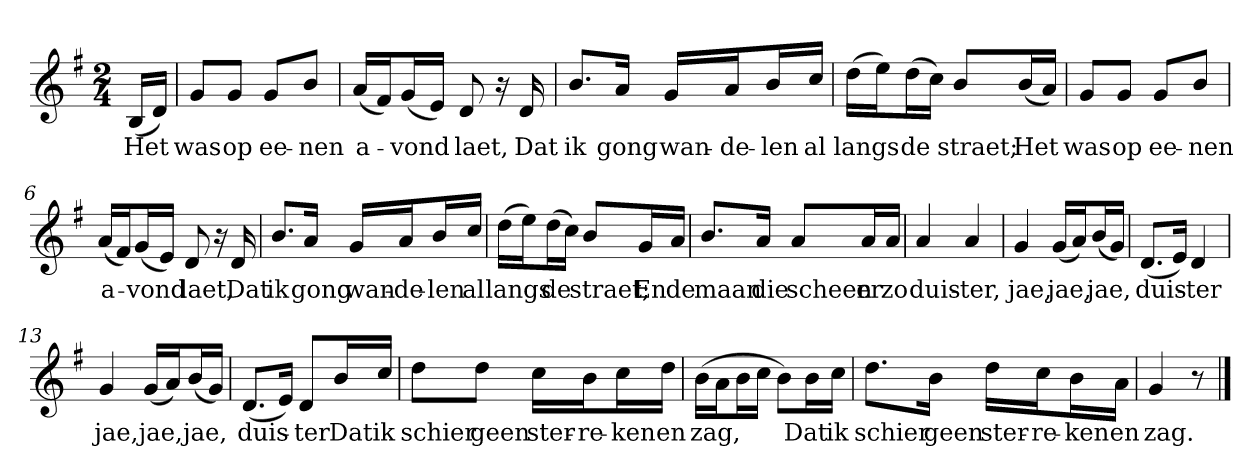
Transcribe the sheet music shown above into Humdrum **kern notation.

**kern	**text
*part1	*part1
*staff1	*staff1
*clefG2	*
*k[f#]	*
*G:	*
*M2/4	*
*MM120	*
=	=
(16B/LL	Het
16d/JJ)	.
=1	=1
8g/L	was
8g/J	op
8g/L	ee-
8b/J	-nen
=2	=2
(16a/LL	a-
16f#/J)	.
(16g/L	-vond
16e/JJ)	.
8d	laet,
16r	.
16d	Dat
=3	=3
8.b/L	ik
16a/Jk	gong
16g/LL	wan-
16a/J	-de-
16b/L	-len
16cc/JJ	al
=4	=4
(16dd\LL	langs
16ee\J)	.
(16dd\L	de
16cc\JJ)	.
8b/L	straet;
(16b/L	Het
16a/JJ)	.
=5	=5
8g/L	was
8g/J	op
8g/L	ee-
8b/J	-nen
=6	=6
(16a/LL	a-
16f#/J)	.
(16g/L	-vond
16e/JJ)	.
8d	laet,
16r	.
16d	Dat
=7	=7
8.b/L	ik
16a/Jk	gong
16g/LL	wan-
16a/J	-de-
16b/L	-len
16cc/JJ	al
=8	=8
(16dd\LL	langs
16ee\J)	.
(16dd\L	de
16cc\JJ)	.
8b/L	straet;
16g/L	En
16a/JJ	de
=9	=9
8.b/L	maan
16a/Jk	die
8a/L	scheen
16a/L	er
16a/JJ	zo
=10	=10
4a	duis-
4a	-ter,
=11	=11
4g	jae,
(16g/LL	jae,
16a/J)	.
(16b/L	jae,
16g/JJ)	.
=12	=12
(8.d/L	duis-
16e/Jk)	.
4d	-ter
=13	=13
4g	jae,
(16g/LL	jae,
16a/J)	.
(16b/L	jae,
16g/JJ)	.
=14	=14
(8.d/L	duis-
16e/Jk)	.
8d/L	-ter
16b/L	Dat
16cc/JJ	ik
=15	=15
8dd\L	schier
8dd\J	geen
16cc\LL	ster-
16b\J	-re-
16cc\L	-ken
16dd\JJ	en
=16	=16
(16b\LL	zag,
16a\J	.
16b\L	.
16cc\JJ	.
8b\L)	.
16b\L	Dat
16cc\JJ	ik
=17	=17
8.dd\L	schier
16b\Jk	geen
16dd\LL	ster-
16cc\J	-re-
16b\L	-ken
16a\JJ	en
=18	=18
4g	zag.
8r	.
==	==
*-	*-
